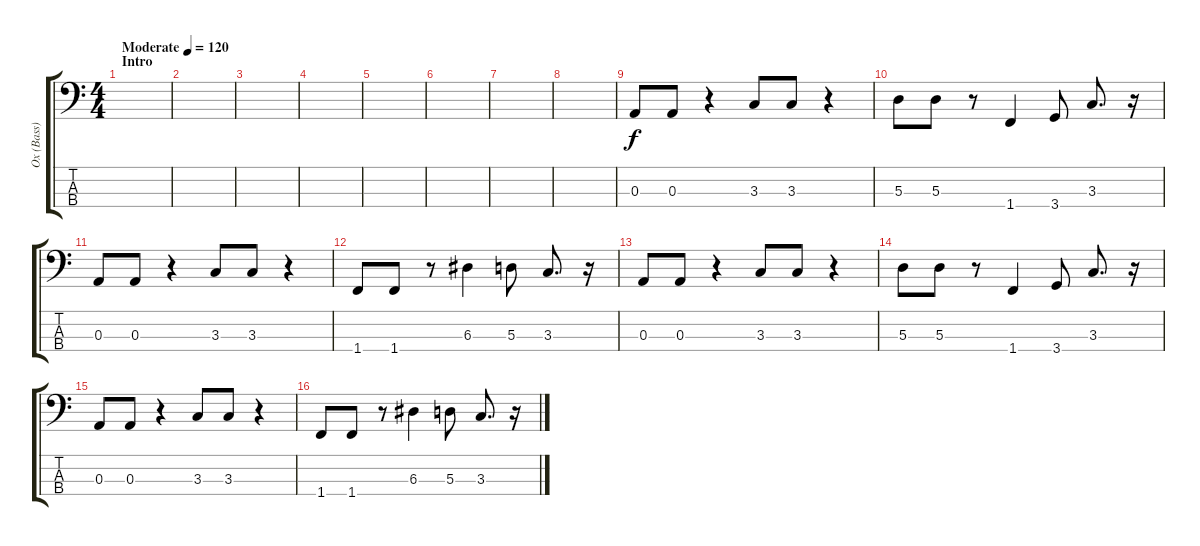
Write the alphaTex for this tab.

\track ("Ox (Bass)" "Ox (Bass)") {instrument electricbassfinger}
\staff {score tabs}
\tuning (G2 D2 A1 E1) {hide}
\ts (4 4)
\section ("" "Intro")
\tempo (120 "Moderate")
\clef f4
\ks c
|
|
|
|
|
|
|
|
0.3.8 0.3.8 r.4 3.3.8 3.3.8 r.4 |
5.3.8 5.3.8 r.8 1.4.4 3.4.8 3.3.8{d} r.16 |
0.3.8 0.3.8 r.4 3.3.8 3.3.8 r.4 |
1.4.8 1.4.8 r.8 6.3.4 5.3.8 3.3.8{d} r.16 |
0.3.8 0.3.8 r.4 3.3.8 3.3.8 r.4 |
5.3.8 5.3.8 r.8 1.4.4 3.4.8 3.3.8{d} r.16 |
0.3.8 0.3.8 r.4 3.3.8 3.3.8 r.4 |
1.4.8 1.4.8 r.8 6.3.4 5.3.8 3.3.8{d} r.16
